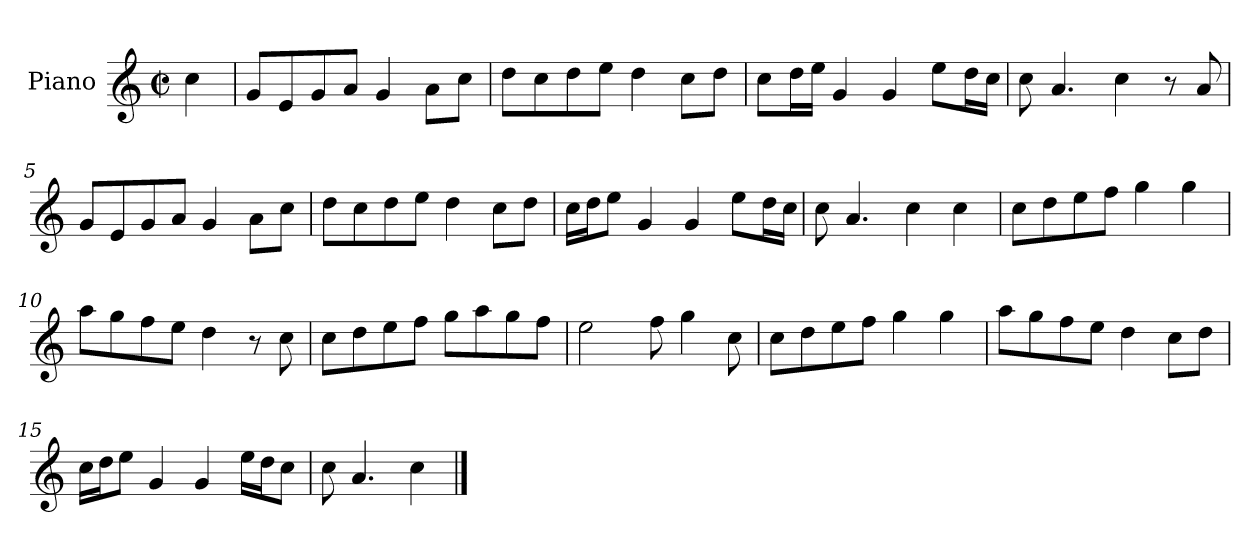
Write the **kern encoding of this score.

**kern
*part1
*staff1
*I"Piano
*I'Pno.
*clefG2
*k[]
*M2/2
*met(c|)
=
4cc\
=1
8g/L
8e/
8g/
8a/J
4g/
8a\L
8cc\J
=2
8dd\L
8cc\
8dd\
8ee\J
4dd\
8cc\L
8dd\J
=3
8cc\L
16dd\L
16ee\JJ
4g/
4g/
8ee\L
16dd\L
16cc\JJ
=4
8cc\
4.a/
4cc\
8r
8a/
=5
8g/L
8e/
8g/
8a/J
4g/
8a\L
8cc\J
!!LO:LB:g=z
=6
8dd\L
8cc\
8dd\
8ee\J
4dd\
8cc\L
8dd\J
=7
16cc\LL
16dd\J
8ee\J
4g/
4g/
8ee\L
16dd\L
16cc\JJ
=8
8cc\
4.a/
4cc\
4cc\
=9
8cc\L
8dd\
8ee\
8ff\J
4gg\
4gg\
=10
8aa\L
8gg\
8ff\
8ee\J
4dd\
8r
8cc\
=11
8cc\L
8dd\
8ee\
8ff\J
8gg\L
8aa\
8gg\
8ff\J
!!LO:LB:g=z
=12
2ee\
8ff\
4gg\
8cc\
=13
8cc\L
8dd\
8ee\
8ff\J
4gg\
4gg\
=14
8aa\L
8gg\
8ff\
8ee\J
4dd\
8cc\L
8dd\J
=15
16cc\LL
16dd\J
8ee\J
4g/
4g/
16ee\LL
16dd\J
8cc\J
=16
8cc\
4.a/
4cc\
==
*-
